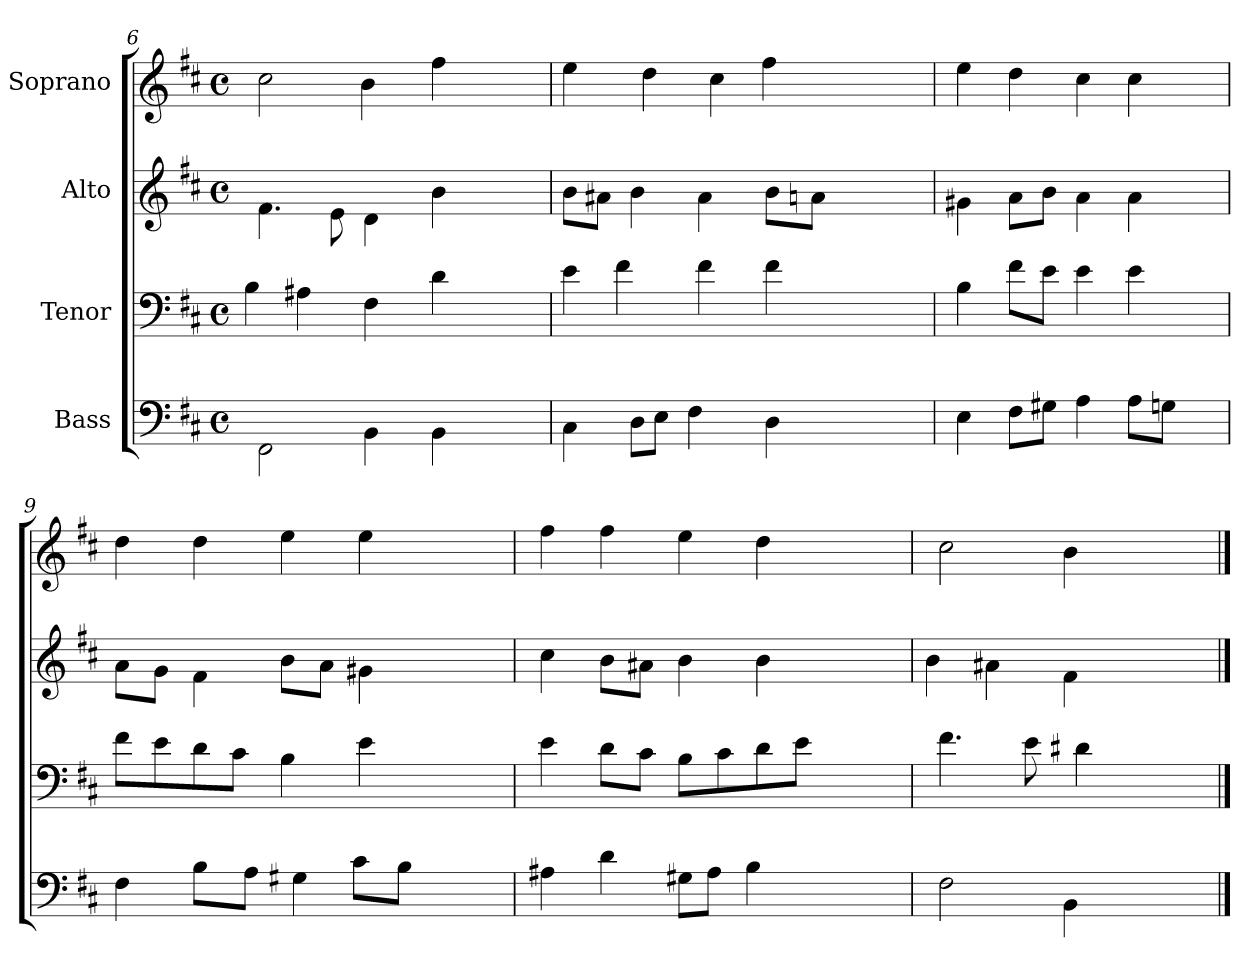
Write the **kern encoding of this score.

**kern	**text	**kern	**text	**kern	**text	**kern	**text
*part4	*part4	*part3	*part3	*part2	*part2	*part1	*part1
*staff4	*staff4	*staff3	*staff3	*staff2	*staff2	*staff1	*staff1
*I"Bass	*	*I"Tenor	*	*I"Alto	*	*I"Soprano	*
*clefF4	*	*clefF4	*	*clefG2	*	*clefG2	*
*k[f#c#]	*	*k[f#c#]	*	*k[f#c#]	*	*k[f#c#]	*
*D:	*	*D:	*	*D:	*	*b:	*
*M4/4	*	*M4/4	*	*M4/4	*	*M4/4	*
*met(c)	*	*met(c)	*	*met(c)	*	*met(c)	*
=6	=6	=6	=6	=6	=6	=6	=6
*^	*	*	*	*	*	*	*
*	*	*	*^	*	*	*	*	*
*	*	*	*	*	*	*^	*	*^	*
4FF#yy	2FF#\	.	4Byy	4B\	.	4f#yy	4.f#\	.	4cc#yy	2cc#\	.
8cc#yy	.	.	8A#yy	4A#\	.	8A#yy	.	6	8f#yy	.	.
8cc#yy	.	.	8A#yy	.	10	8eyy	8e\	.	8ryy	.	.
4ryy	4BB\	.	8ryy	4F#\	.	4dyy	4d\	.	8eyy	4b\	.
.	.	.	4F#yy	.	>5	.	.	.	4byy	.	=6
4BByy	4BB\	.	.	4d\	.	4byy	4b\	.	.	4ff#\	.
.	.	.	[8dyy	.	10	.	.	.	[8ff#yy	.	↗5
4BByy	4ryy	5	4ryy	4ryy	.	4ryy	4ryy	.	4ryy	4ryy	.
=7	=7	=7	=7	=7	=7	=7	=7	=7	=7	=7	=7
8C#yy	4C#\	.	8eyy	4e\	.	8bJyy	8b\L	.	8eeyy	4ee\	.
8C#yy	.	.	8dyy]	.	.	8a#Jyy	8a#X\J	.	8ff#yy]	.	.
8ryy	8D\L	.	8eyy	4f#\	.	8byy	4b\	.	8eeyy	4dd\	.
8DJyy	8E\J	.	8ryy	.	.	8byy	.	.	8ddyy	.	>3
8EJyy	4F#\	.	8f#yy	4f#\	.	8ryy	4a#\	.	8ddyy	4cc#\	.
4F#yy	.	>5	8f#yy	.	9	4a#yy	.	3	8ryy	.	.
.	4D\	.	4f#yy	4f#\	.	.	8b\L	.	4cc#yy	4ff#\	.
8Dyy	.	<10	.	.	.	8bJyy	8an\J	.	.	.	.
8Dyy	8ryy	.	8f#yy	4.ryy	10	8aJyy	4ryy	3	8ff#yy	8ryy	↗5
8ryy	4ryy	.	8f#yy	.	.	4ryy	.	.	8ff#yy	4ryy	6
8ryy	.	.	8ryy	.	.	.	8ryy	.	8ryy	.	.
=8	=8	=8	=8	=8	=8	=8	=8	=8	=8	=8	=8
4Eyy	4E\	.	4Byy	4B\	.	4g#yy	4g#X\	.	4eeyy	4ee\	.
8F#Jyy	8F#\L	.	8f#Jyy	8f#\L	.	8aJyy	8a\L	.	8ddyy	4dd\	.
8G#Jyy	8G#X\J	.	8eJyy	8e\J	.	8bJyy	8b\J	.	8ddyy	.	3
4Ayy	4A\	.	4eyy	4e\	.	4ayy	4a\	.	4cc#yy	4cc#\	.
8AJyy	8A\L	.	8eyy	4e\	.	8ayy	4a\	.	8cc#yy	4cc#\	.
8GJyy	8Gn\J	.	8eyy	.	6	8ayy	.	.	8cc#yy	.	.
8ryy	8ryy	.	8ryy	8ryy	.	8ryy	8ryy	.	8ryy	8ryy	.
=9	=9	=9	=9	=9	=9	=9	=9	=9	=9	=9	=9
8F#yy	4F#\	.	8f#Jyy	8f#\L	.	8aJyy	8a\L	.	8ddyy	4dd\	.
8F#yy	.	.	8eJyy	8e\	.	8gJyy	8g\J	.	8ddyy	.	5
8ryy	8B\L	.	8dJyy	8d\	.	8f#yy	4f#\	.	8ddyy	4dd\	.
8BJyy	8A\J	.	8c#Jyy	8c#\J	.	8f#yy	.	4	8ddyy	.	.
8AJyy	4G#X\	.	8Byy	4B\	.	8bJyy	8b\L	.	8ryy	4ee\	.
8G#yy	.	<6	8Byy	.	.	8aJyy	8a\J	.	8eeyy	.	↗4
8G#yy	8c#\L	.	8ryy	4e\	.	8g#yy	4g#X\	.	8eeyy	4ee\	.
8ryy	8B\J	.	8eyy	.	=3	8g#yy	.	.	8eeyy	.	6
8c#Jyy	4ryy	10	8eyy	8ryy	4	8ryy	8ryy	.	8eeyy	4ryy	.
8BJyy	.	4	8ryy	8ryy	.	8ryy	8ryy	.	8ryy	.	.
=10	=10	=10	=10	=10	=10	=10	=10	=10	=10	=10	=10
4A#yy	4A#X\	.	4eyy	4e\	.	4cc#yy	4cc#\	.	4ff#yy	4ff#\	.
8dyy	4d\	.	8dJyy	8d\L	.	8bJyy	8b\L	.	8ff#yy	4ff#\	.
8dyy	.	.	8c#Jyy	8c#\J	.	8a#Jyy	8a#X\J	.	8ff#yy	.	6
8ryy	8G#X\L	.	8BJyy	8B\L	.	8byy	4b\	.	8eeyy	4ee\	.
8G#Jyy	8A#\J	.	8c#Jyy	8c#\	.	8byy	.	7	8eeyy	.	.
8A#Jyy	4B\	.	8dJyy	8d\	.	8byy	4b\	.	8ryy	4dd\	.
8Byy	.	>10	8eJyy	8e\J	.	8byy	.	5	8ddyy	.	3
8Byy	4ryy	.	4ryy	4ryy	.	4ryy	4ryy	.	8ddyy	4ryy	.
8ryy	.	.	.	.	.	.	.	.	8ryy	.	.
=11	=11	=11	=11	=11	=11	=11	=11	=11	=11	=11	=11
4F#yy	2F#\	.	4f#yy	4.f#\	.	4byy	4b\	.	4cc#yy	2cc#\	.
8cc#yy	.	.	8f#yy	.	.	8a#yy	4a#\	.	8a#Lyy	.	.
8cc#yy	.	.	8ryy	8e\	.	8a#yy	.	4	8a#Jyy	.	3
4ryy	4BB\	.	8eyy	4d#X\	.	4f#yy	4f#\	.	8ryy	4b\	.
.	.	.	4d#yy	.	↘10	.	.	.	4byy	.	↘4
4BByy	4ryy	↘8	.	8ryy	.	4ryy	4ryy	.	.	8ryy	.
.	.	.	8ryy	8ryy	.	.	.	.	8ryy	8ryy	.
*v	*v	*	*	*	*	*v	*v	*	*v	*v	*
*	*	*v	*v	*	*	*	*	*
==	==	==	==	==	==	==	==
*-	*-	*-	*-	*-	*-	*-	*-
